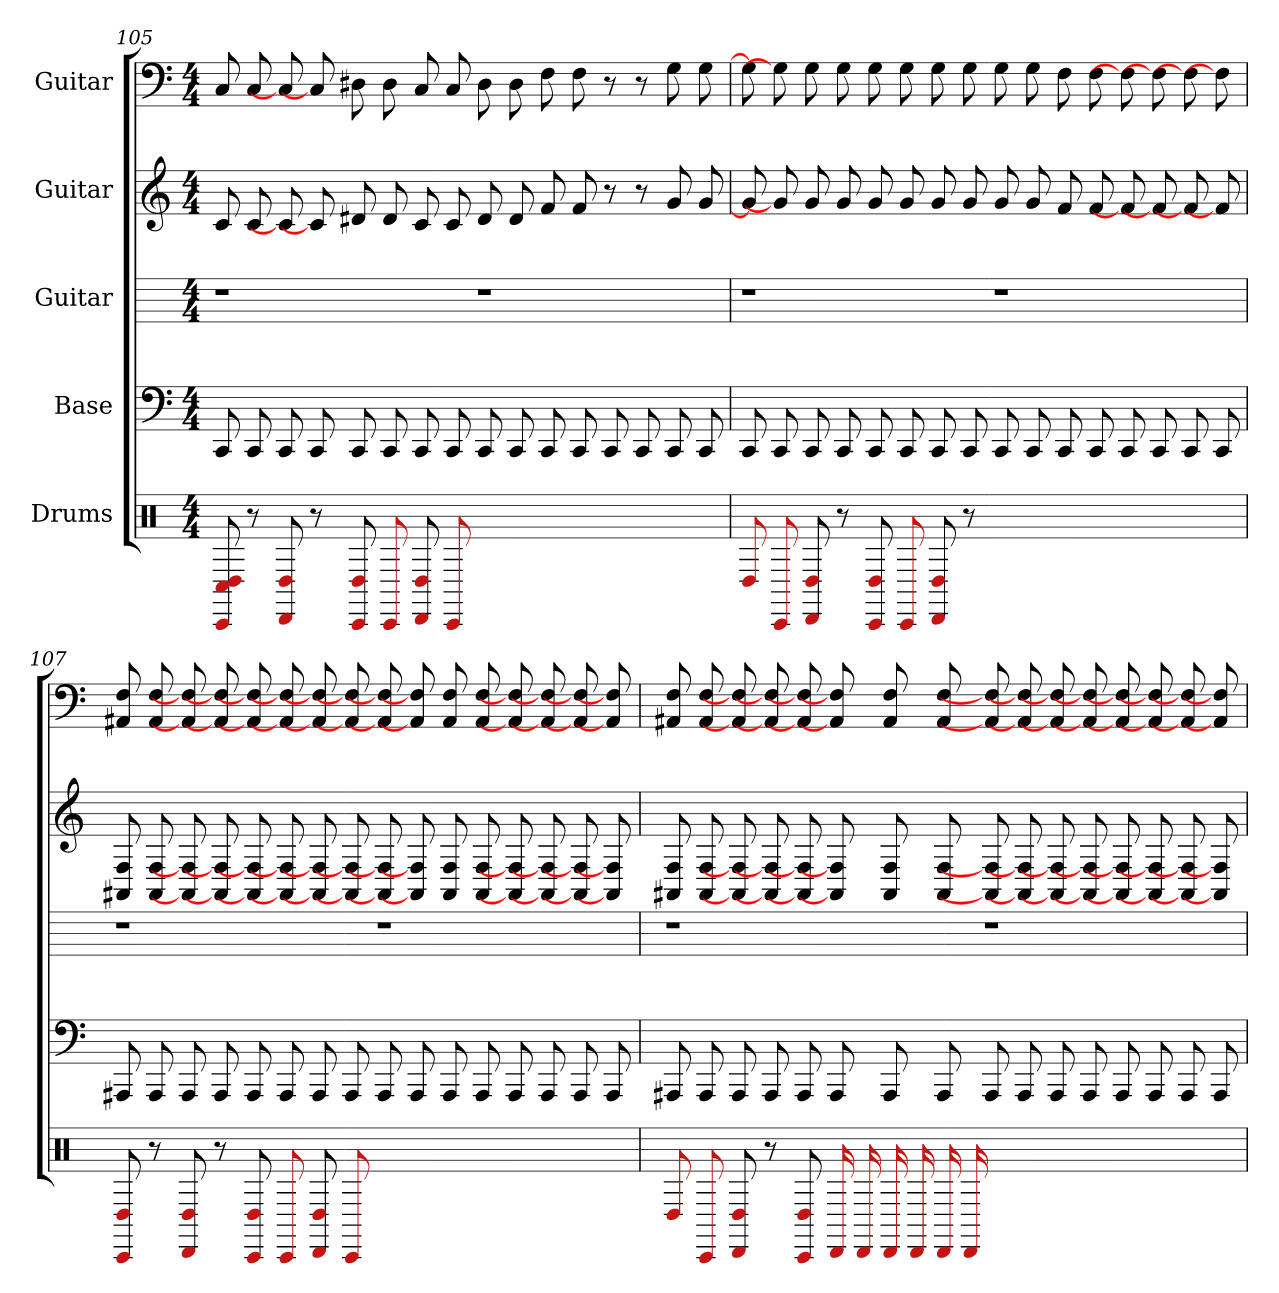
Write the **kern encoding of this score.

**kern	**kern	**kern	**kern	**kern
*part5	*part4	*part3	*part2	*part1
*staff5	*staff4	*staff3	*staff2	*staff1
*I"Drums	*I"Base	*I"Guitar	*I"Guitar	*I"Guitar
*clefX	*	*	*	*
*k[]	*k[]	*k[]	*k[]	*k[]
*M4/4	*M4/4	*M4/4	*M4/4	*M4/4
=105	=105	=105	=105	=105
8D# 8C# 8CC	8CC	1r	8c	8C
8r	8CC	.	8c	8C
8D# 8DD	8CC	.	8c]	8C]
8r	8CC	.	8c]	8C]
8D# 8CC	8CC	.	8d#	8D#
8CC	8CC	.	8d#	8D#
8D# 8DD	8CC	.	8c	8C
8CC	8CC	.	8c	8C
1ryy	8CC	1r	8d#	8D#
.	8CC	.	8d#	8D#
.	8CC	.	8f	8F
.	8CC	.	8f	8F
.	8CC	.	8r	8r
.	8CC	.	8r	8r
.	8CC	.	8g	8G
.	8CC	.	8g	8G
=106	=106	=106	=106	=106
8D#	8CC	1r	8g]	8G]
8CC	8CC	.	8g]	8G]
8D# 8DD	8CC	.	8g	8G
8r	8CC	.	8g	8G
8D# 8CC	8CC	.	8g	8G
8CC	8CC	.	8g	8G
8D# 8DD	8CC	.	8g	8G
8r	8CC	.	8g	8G
1ryy	8CC	1r	8g	8G
.	8CC	.	8g	8G
.	8CC	.	8f	8F
.	8CC	.	8f	8F
.	8CC	.	8f]	8F]
.	8CC	.	8f]	8F]
.	8CC	.	8f]	8F]
.	8CC	.	8f]	8F]
=107	=107	=107	=107	=107
8D# 8CC	8AAA#	1r	8F 8AA#	8F 8AA#
8r	8AAA#	.	8F 8AA#	8F 8AA#
8D# 8DD	8AAA#	.	8F] 8AA#]	8F] 8AA#]
8r	8AAA#	.	8F] 8AA#]	8F] 8AA#]
8D# 8CC	8AAA#	.	8F] 8AA#]	8F] 8AA#]
8CC	8AAA#	.	8F] 8AA#]	8F] 8AA#]
8D# 8DD	8AAA#	.	8F] 8AA#]	8F] 8AA#]
8CC	8AAA#	.	8F] 8AA#]	8F] 8AA#]
1ryy	8AAA#	1r	8F] 8AA#]	8F] 8AA#]
.	8AAA#	.	8F] 8AA#]	8F] 8AA#]
.	8AAA#	.	8F 8AA#	8F 8AA#
.	8AAA#	.	8F 8AA#	8F 8AA#
.	8AAA#	.	8F] 8AA#]	8F] 8AA#]
.	8AAA#	.	8F] 8AA#]	8F] 8AA#]
.	8AAA#	.	8F] 8AA#]	8F] 8AA#]
.	8AAA#	.	8F] 8AA#]	8F] 8AA#]
=108	=108	=108	=108	=108
8D#	8AAA#	1r	8F 8AA#	8F 8AA#
8CC	8AAA#	.	8F 8AA#	8F 8AA#
8D# 8DD	8AAA#	.	8F] 8AA#]	8F] 8AA#]
8r	8AAA#	.	8F] 8AA#]	8F] 8AA#]
8D# 8CC	8AAA#	.	8F] 8AA#]	8F] 8AA#]
16DD	8AAA#	.	8F] 8AA#]	8F] 8AA#]
16DD	.	.	.	.
16DD	8AAA#	.	8F 8AA#	8F 8AA#
16DD	.	.	.	.
16DD	8AAA#	.	8F 8AA#	8F 8AA#
16DD	.	.	.	.
1ryy	8AAA#	1r	8F] 8AA#]	8F] 8AA#]
.	8AAA#	.	8F] 8AA#]	8F] 8AA#]
.	8AAA#	.	8F] 8AA#]	8F] 8AA#]
.	8AAA#	.	8F] 8AA#]	8F] 8AA#]
.	8AAA#	.	8F] 8AA#]	8F] 8AA#]
.	8AAA#	.	8F] 8AA#]	8F] 8AA#]
.	8AAA#	.	8F] 8AA#]	8F] 8AA#]
.	8AAA#	.	8F] 8AA#]	8F] 8AA#]
=	=	=	=	=
*-	*-	*-	*-	*-
